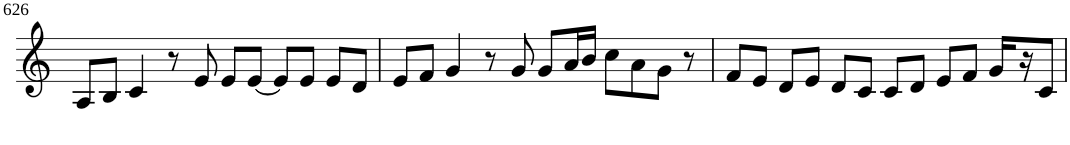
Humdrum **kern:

**kern
*part1
*staff1
*I"Violin
!!LO:PB:g=z
*clefG2
*k[]
*M6/4
=626
8A/L
8B/J
4c/
8r
8e/
8e/L
[8e/J
8e/L]
8e/J
8e/L
8d/J
=627
8e/L
8f/J
4g/
8r
8g/
8g/L
16a/L
16b/JJ
8cc\L
8a\
8g\J
8r
=628
8f/L
8e/J
8d/L
8e/J
8d/L
8c/J
8c/L
8d/J
8e/L
8f/J
16g/LL
16r
8c/J
=
*-
